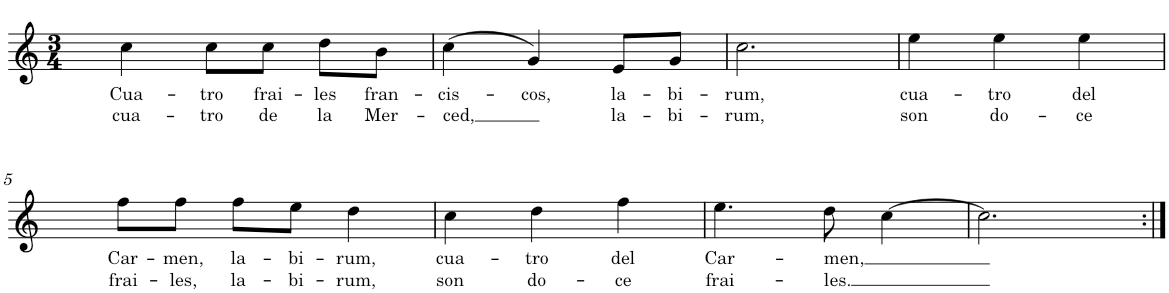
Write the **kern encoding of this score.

**kern	**text	**text
*part1	*part1	*part1
*staff1	*staff1	*staff1
*I"Nylon Guitar	*	*
*clefG2	*	*
*Trd7c12	*	*
*k[]	*	*
*M3/4	*	*
=1	=1	=1
!	!LO:LY:b	!LO:LY:b
4cc\	Cua-	cua-
!	!LO:LY:b	!LO:LY:b
8cc\L	-tro	-tro
!	!LO:LY:b	!LO:LY:b
8cc\J	frai-	de
!	!LO:LY:b	!LO:LY:b
8dd\L	-les	la
!	!LO:LY:b	!LO:LY:b
8b\J	fran-	Mer-
=2	=2	=2
!	!LO:LY:b	!LO:LY:b
(4cc\	-cis-	-ced,
!	!LO:LY:b	!
4g/)	-cos,	.
!	!LO:LY:b	!LO:LY:b
8e/L	la-	la-
!	!LO:LY:b	!LO:LY:b
8g/J	-bi-	-bi-
=3	=3	=3
!	!LO:LY:b	!LO:LY:b
2.cc\	-rum,	-rum,
=4	=4	=4
!	!LO:LY:b	!LO:LY:b
4ee\	cua-	son
!	!LO:LY:b	!LO:LY:b
4ee\	-tro	do-
!	!LO:LY:b	!LO:LY:b
4ee\	del	-ce
!!LO:LB:g=z
=5	=5	=5
!	!LO:LY:b	!LO:LY:b
8ff\L	Car-	frai-
!	!LO:LY:b	!LO:LY:b
8ff\J	-men,	-les,
!	!LO:LY:b	!LO:LY:b
8ff\L	la-	la-
!	!LO:LY:b	!LO:LY:b
8ee\J	-bi-	-bi-
!	!LO:LY:b	!LO:LY:b
4dd\	-rum,	-rum,
=6	=6	=6
!	!LO:LY:b	!LO:LY:b
4cc\	cua-	son
!	!LO:LY:b	!LO:LY:b
4dd\	-tro	do-
!	!LO:LY:b	!LO:LY:b
4ff\	del	-ce
=7	=7	=7
!	!LO:LY:b	!LO:LY:b
4.ee\	Car-	frai-
!	!LO:LY:b	!LO:LY:b
8dd\	-men,	-les.
[>4cc\	.	.
=8	=8	=8
2.cc\]	.	.
=:|!	=:|!	=:|!
*-	*-	*-
